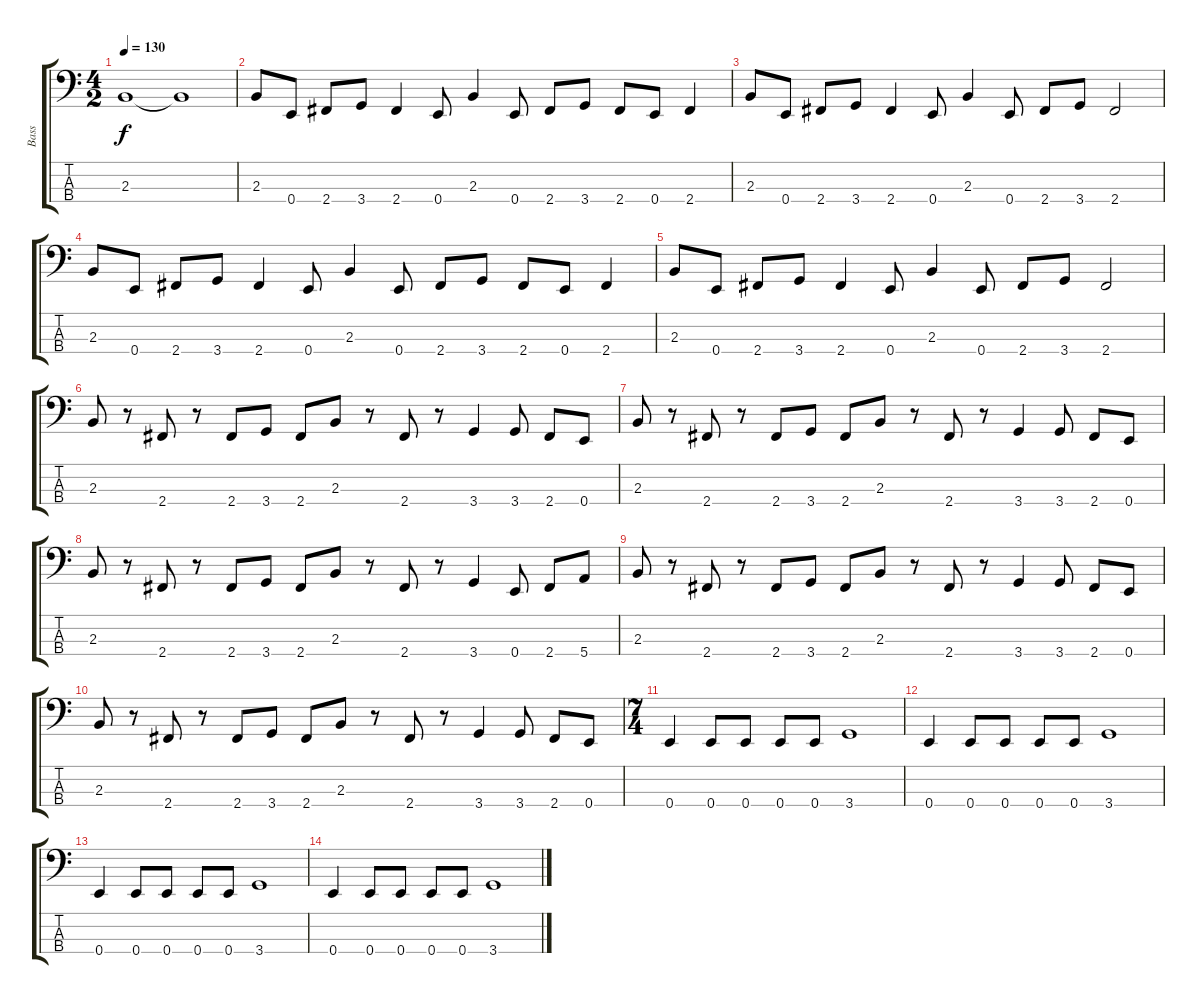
\track ("Bass" "Bass") {instrument electricbasspick}
\staff {score tabs}
\tuning (G2 D2 A1 E1) {hide}
\ts (4 2)
\tempo 130
\clef f4
\ks c
2.3.1{dy f} 2.3{t}.1 |
2.3.8 0.4.8 2.4.8 3.4.8 2.4.4 0.4.8 2.3.4 0.4.8 2.4.8 3.4.8 2.4.8 0.4.8 2.4.4 |
2.3.8 0.4.8 2.4.8 3.4.8 2.4.4 0.4.8 2.3.4 0.4.8 2.4.8 3.4.8 2.4.2 |
2.3.8 0.4.8 2.4.8 3.4.8 2.4.4 0.4.8 2.3.4 0.4.8 2.4.8 3.4.8 2.4.8 0.4.8 2.4.4 |
2.3.8 0.4.8 2.4.8 3.4.8 2.4.4 0.4.8 2.3.4 0.4.8 2.4.8 3.4.8 2.4.2 |
2.3.8 r.8 2.4.8 r.8 2.4.8 3.4.8 2.4.8 2.3.8 r.8 2.4.8 r.8 3.4.4 3.4.8 2.4.8 0.4.8 |
2.3.8 r.8 2.4.8 r.8 2.4.8 3.4.8 2.4.8 2.3.8 r.8 2.4.8 r.8 3.4.4 3.4.8 2.4.8 0.4.8 |
2.3.8 r.8 2.4.8 r.8 2.4.8 3.4.8 2.4.8 2.3.8 r.8 2.4.8 r.8 3.4.4 0.4.8 2.4.8 5.4.8 |
2.3.8 r.8 2.4.8 r.8 2.4.8 3.4.8 2.4.8 2.3.8 r.8 2.4.8 r.8 3.4.4 3.4.8 2.4.8 0.4.8 |
2.3.8 r.8 2.4.8 r.8 2.4.8 3.4.8 2.4.8 2.3.8 r.8 2.4.8 r.8 3.4.4 3.4.8 2.4.8 0.4.8 |
\ts (7 4)
0.4.4 0.4.8 0.4.8 0.4.8 0.4.8 3.4.1 |
0.4.4 0.4.8 0.4.8 0.4.8 0.4.8 3.4.1 |
0.4.4 0.4.8 0.4.8 0.4.8 0.4.8 3.4.1 |
0.4.4 0.4.8 0.4.8 0.4.8 0.4.8 3.4.1
